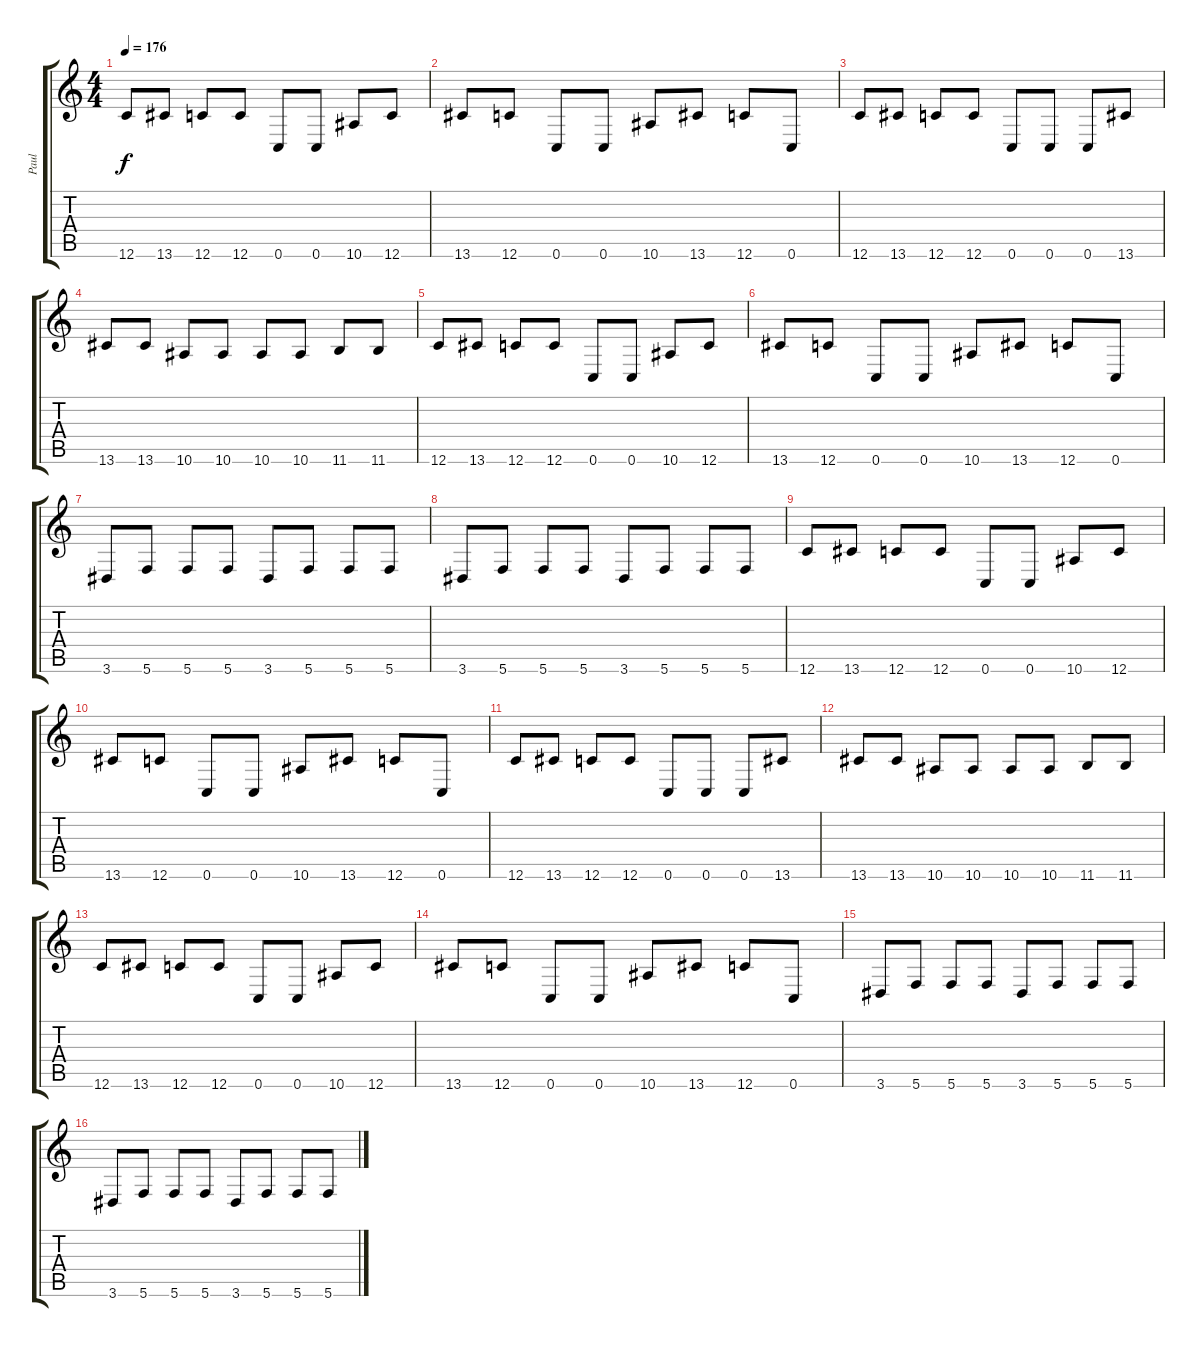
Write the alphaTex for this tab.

\track ("Paul" "Paul") {instrument overdrivenguitar}
\staff {score tabs}
\tuning (D4 A3 F3 C3 G2 C2) {hide}
\ts (4 4)
\tempo 176
\clef g2
\ks c
12.6.8{dy f} 13.6.8 12.6.8 12.6.8 0.6.8 0.6.8 10.6.8 12.6.8 |
13.6.8 12.6.8 0.6.8 0.6.8 10.6.8 13.6.8 12.6.8 0.6.8 |
12.6.8 13.6.8 12.6.8 12.6.8 0.6.8 0.6.8 0.6.8 13.6.8 |
13.6.8 13.6.8 10.6.8 10.6.8 10.6.8 10.6.8 11.6.8 11.6.8 |
12.6.8 13.6.8 12.6.8 12.6.8 0.6.8 0.6.8 10.6.8 12.6.8 |
13.6.8 12.6.8 0.6.8 0.6.8 10.6.8 13.6.8 12.6.8 0.6.8 |
3.6.8 5.6.8 5.6.8 5.6.8 3.6.8 5.6.8 5.6.8 5.6.8 |
3.6.8 5.6.8 5.6.8 5.6.8 3.6.8 5.6.8 5.6.8 5.6.8 |
12.6.8 13.6.8 12.6.8 12.6.8 0.6.8 0.6.8 10.6.8 12.6.8 |
13.6.8 12.6.8 0.6.8 0.6.8 10.6.8 13.6.8 12.6.8 0.6.8 |
12.6.8 13.6.8 12.6.8 12.6.8 0.6.8 0.6.8 0.6.8 13.6.8 |
13.6.8 13.6.8 10.6.8 10.6.8 10.6.8 10.6.8 11.6.8 11.6.8 |
12.6.8 13.6.8 12.6.8 12.6.8 0.6.8 0.6.8 10.6.8 12.6.8 |
13.6.8 12.6.8 0.6.8 0.6.8 10.6.8 13.6.8 12.6.8 0.6.8 |
3.6.8 5.6.8 5.6.8 5.6.8 3.6.8 5.6.8 5.6.8 5.6.8 |
3.6.8 5.6.8 5.6.8 5.6.8 3.6.8 5.6.8 5.6.8 5.6.8
